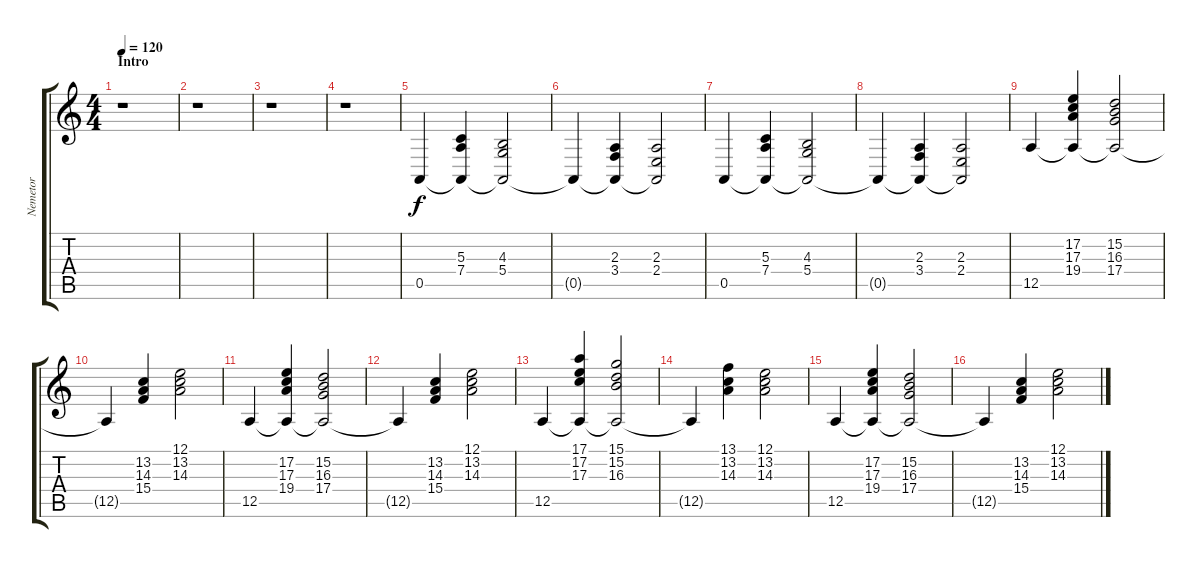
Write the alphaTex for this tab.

\track ("Nemetor" "Nemetor") {instrument stringensemble1}
\staff {score tabs}
\tuning (E4 B3 G3 D3 A2 E2) {hide}
\ts (4 4)
\section ("" "Intro")
\tempo 120
\clef g2
\ks c
r.1{dy f instrument stringensemble1} |
r.1 |
r.1 |
r.1 |
0.5.4 (5.3 7.4 0.5{t}).4 (4.3 5.4 0.5{t}).2 |
0.5{t}.4 (2.3 3.4 0.5{t}).4 (2.3 2.4 0.5{t}).2 |
0.5.4 (5.3 7.4 0.5{t}).4 (4.3 5.4 0.5{t}).2 |
0.5{t}.4 (2.3 3.4 0.5{t}).4 (2.3 2.4 0.5{t}).2 |
12.5.4 (17.2 17.3 19.4 12.5{t}).4 (15.2 16.3 17.4 12.5{t}).2 |
12.5{t}.4 (13.2 14.3 15.4).4 (12.1 13.2 14.3).2 |
12.5.4 (17.2 17.3 19.4 12.5{t}).4 (15.2 16.3 17.4 12.5{t}).2 |
12.5{t}.4 (13.2 14.3 15.4).4 (12.1 13.2 14.3).2 |
12.5.4 (17.1 17.2 17.3 12.5{t}).4 (15.1 15.2 16.3 12.5{t}).2 |
12.5{t}.4 (13.1 13.2 14.3).4 (12.1 13.2 14.3).2 |
12.5.4 (17.2 17.3 19.4 12.5{t}).4 (15.2 16.3 17.4 12.5{t}).2 |
12.5{t}.4 (13.2 14.3 15.4).4 (12.1 13.2 14.3).2
